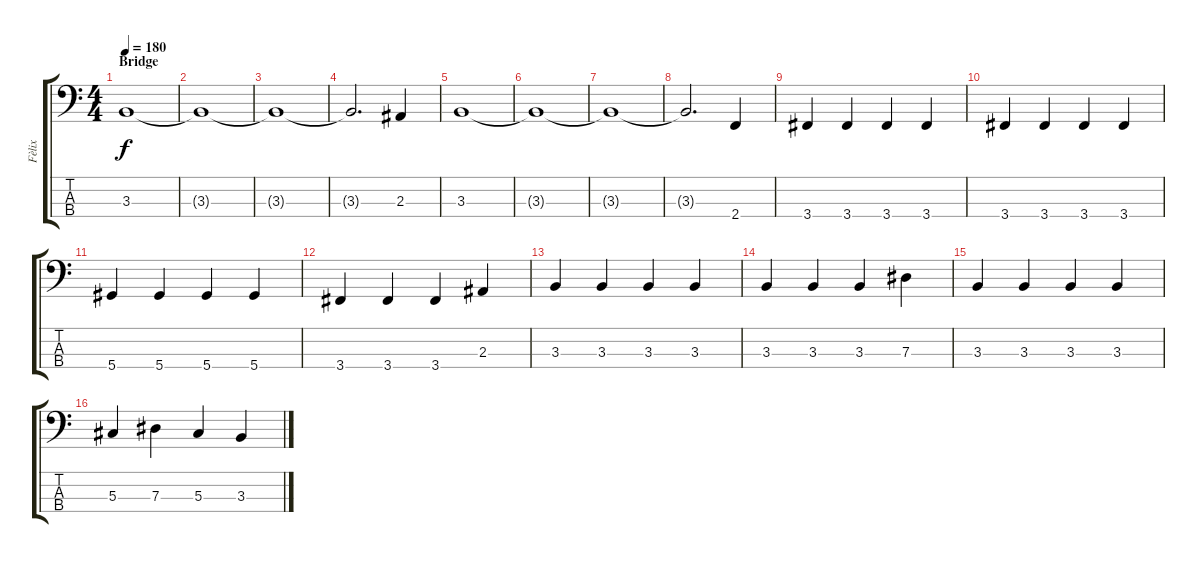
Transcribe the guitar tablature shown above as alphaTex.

\track ("Fèlix" "Fèlix") {instrument electricbassfinger}
\staff {score tabs}
\tuning (Gb2 Db2 Ab1 Eb1) {hide}
\ts (4 4)
\section ("" "Bridge")
\tempo 180
\clef f4
\ks c
3.3{t}.1{dy f} |
3.3{t}.1 |
3.3{t}.1 |
3.3{t}.2{d} 2.3.4 |
3.3.1 |
3.3{t}.1 |
3.3{t}.1 |
3.3{t}.2{d} 2.4.4{volume 16} |
3.4.4 3.4.4 3.4.4 3.4.4 |
3.4.4 3.4.4 3.4.4 3.4.4 |
5.4.4 5.4.4 5.4.4 5.4.4 |
3.4.4 3.4.4 3.4.4 2.3.4 |
3.3.4 3.3.4 3.3.4 3.3.4 |
3.3.4 3.3.4 3.3.4 7.3.4 |
3.3.4 3.3.4 3.3.4 3.3.4 |
5.3.4 7.3.4 5.3.4 3.3.4
